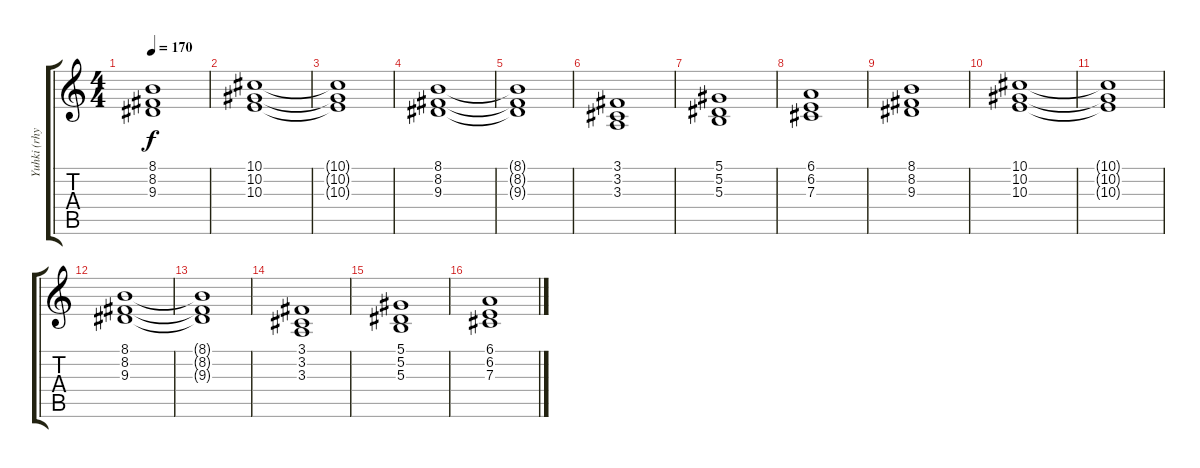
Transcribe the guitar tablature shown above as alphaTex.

\track ("Yuhki (rhythm)" "Yuhki (rhy") {instrument stringensemble1}
\staff {score tabs}
\tuning (Eb4 Bb3 Gb3 Db3 Ab2 Eb2) {hide}
\ts (4 4)
\tempo 170
\clef g2
\ks c
(8.1{t} 8.2{t} 9.3{t}).1{dy f} |
(10.1 10.2 10.3).1 |
(10.1{t} 10.2{t} 10.3{t}).1 |
(8.1 8.2 9.3).1 |
(8.1{t} 8.2{t} 9.3{t}).1 |
(3.1 3.2 3.3).1 |
(5.1 5.2 5.3).1 |
(6.1 6.2 7.3).1 |
(8.1 8.2 9.3).1 |
(10.1 10.2 10.3).1 |
(10.1{t} 10.2{t} 10.3{t}).1 |
(8.1 8.2 9.3).1 |
(8.1{t} 8.2{t} 9.3{t}).1 |
(3.1 3.2 3.3).1 |
(5.1 5.2 5.3).1 |
(6.1 6.2 7.3).1
